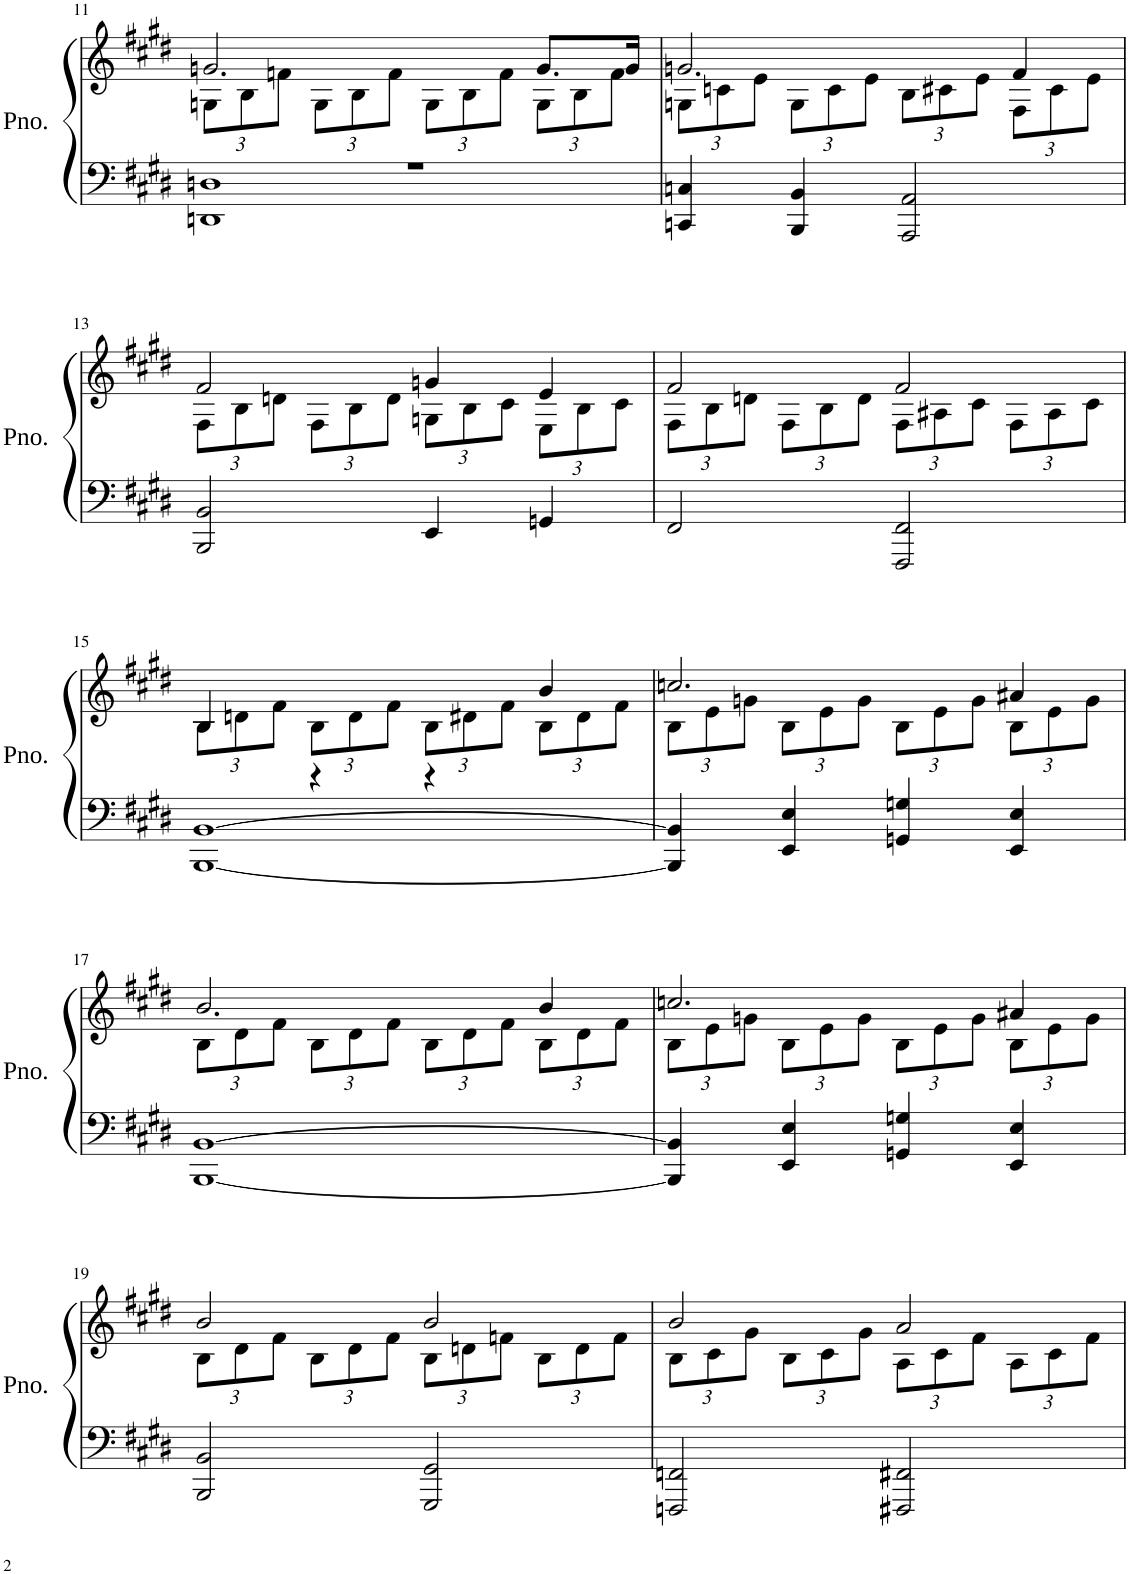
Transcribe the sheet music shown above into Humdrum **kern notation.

**kern	**kern
*part1	*part1
*staff2	*staff1
*I"Piano	*
*I'Pno.	*
!!LO:PB:g=z
*clefF4	*clefG2
*k[f#c#g#d#]	*k[f#c#g#d#]
*M4/4	*M4/4
*met(c)	*met(c)
=11	=11
*^	*
*	*	*Xbrackettup
*	*	*^
1r	1DDn 1Dn	12Gn\L	2.gn/
.	.	12B\	.
.	.	12fn\J	.
.	.	12G\L	.
.	.	12B\	.
.	.	12f\J	.
.	.	12G\L	.
.	.	12B\	.
.	.	12f\J	.
.	.	12G\L	8.g/L
.	.	12B\	.
.	.	12f\J	.
.	.	.	16g/Jk
*v	*v	*	*
=12	=12	=12
4CCn/ 4Cn/	12Gn\L	2.gn/
.	12cn\	.
.	12e\J	.
4BBB/ 4BB/	12G\L	.
.	12c\	.
.	12e\J	.
2AAA/ 2AA/	12B\L	.
.	12c#X\	.
.	12e\J	.
.	12F#\L	4f#/
.	12c#\	.
.	12e\J	.
!!LO:LB:g=z	!!
=13	=13	=13
2BBB/ 2BB/	12F#\L	2f#/
.	12B\	.
.	12dn\J	.
.	12F#\L	.
.	12B\	.
.	12d\J	.
4EE/	12Gn\L	4gn/
.	12B\	.
.	12c#\J	.
4GGn/	12E\L	4e/
.	12B\	.
.	12c#\J	.
=14	=14	=14
2FF#/	12F#\L	2f#/
.	12B\	.
.	12dn\J	.
.	12F#\L	.
.	12B\	.
.	12d\J	.
2FFF#/ 2FF#/	12F#\L	2f#/
.	12A#X\	.
.	12c#\J	.
.	12F#\L	.
.	12A#\	.
.	12c#\J	.
!!LO:LB:g=z	!!
=15	=15	=15
[1BBB [1BB	12B\L	4B/
.	12dn\	.
.	12f#\J	.
.	12B\L	4r
.	12d\	.
.	12f#\J	.
.	12B\L	4r
.	12d#X\	.
.	12f#\J	.
.	12B\L	4b/
.	12d#\	.
.	12f#\J	.
=16	=16	=16
4BBB/] 4BB/]	12B\L	2.ccn/
.	12e\	.
.	12gn\J	.
4EE/ 4E/	12B\L	.
.	12e\	.
.	12g\J	.
4GGn/ 4Gn/	12B\L	.
.	12e\	.
.	12g\J	.
4EE/ 4E/	12B\L	4a#X/
.	12e\	.
.	12g\J	.
!!LO:LB:g=z	!!
=17	=17	=17
[1BBB [1BB	12B\L	2.b/
.	12d#\	.
.	12f#\J	.
.	12B\L	.
.	12d#\	.
.	12f#\J	.
.	12B\L	.
.	12d#\	.
.	12f#\J	.
.	12B\L	4b/
.	12d#\	.
.	12f#\J	.
=18	=18	=18
4BBB/] 4BB/]	12B\L	2.ccn/
.	12e\	.
.	12gn\J	.
4EE/ 4E/	12B\L	.
.	12e\	.
.	12g\J	.
4GGn/ 4Gn/	12B\L	.
.	12e\	.
.	12g\J	.
4EE/ 4E/	12B\L	4a#X/
.	12e\	.
.	12g\J	.
!!LO:LB:g=z	!!
=19	=19	=19
2BBB/ 2BB/	12B\L	2b/
.	12d#\	.
.	12f#\J	.
.	12B\L	.
.	12d#\	.
.	12f#\J	.
2GGG#/ 2GG#/	12B\L	2b/
.	12dn\	.
.	12fn\J	.
.	12B\L	.
.	12d\	.
.	12f\J	.
=20	=20	=20
2FFFn/ 2FFn/	12B\L	2b/
.	12c#\	.
.	12g#\J	.
.	12B\L	.
.	12c#\	.
.	12g#\J	.
2FFF#X/ 2FF#X/	12A\L	2a/
.	12c#\	.
.	12f#\J	.
.	12A\L	.
.	12c#\	.
.	12f#\J	.
*	*v	*v
=	=
*-	*-
